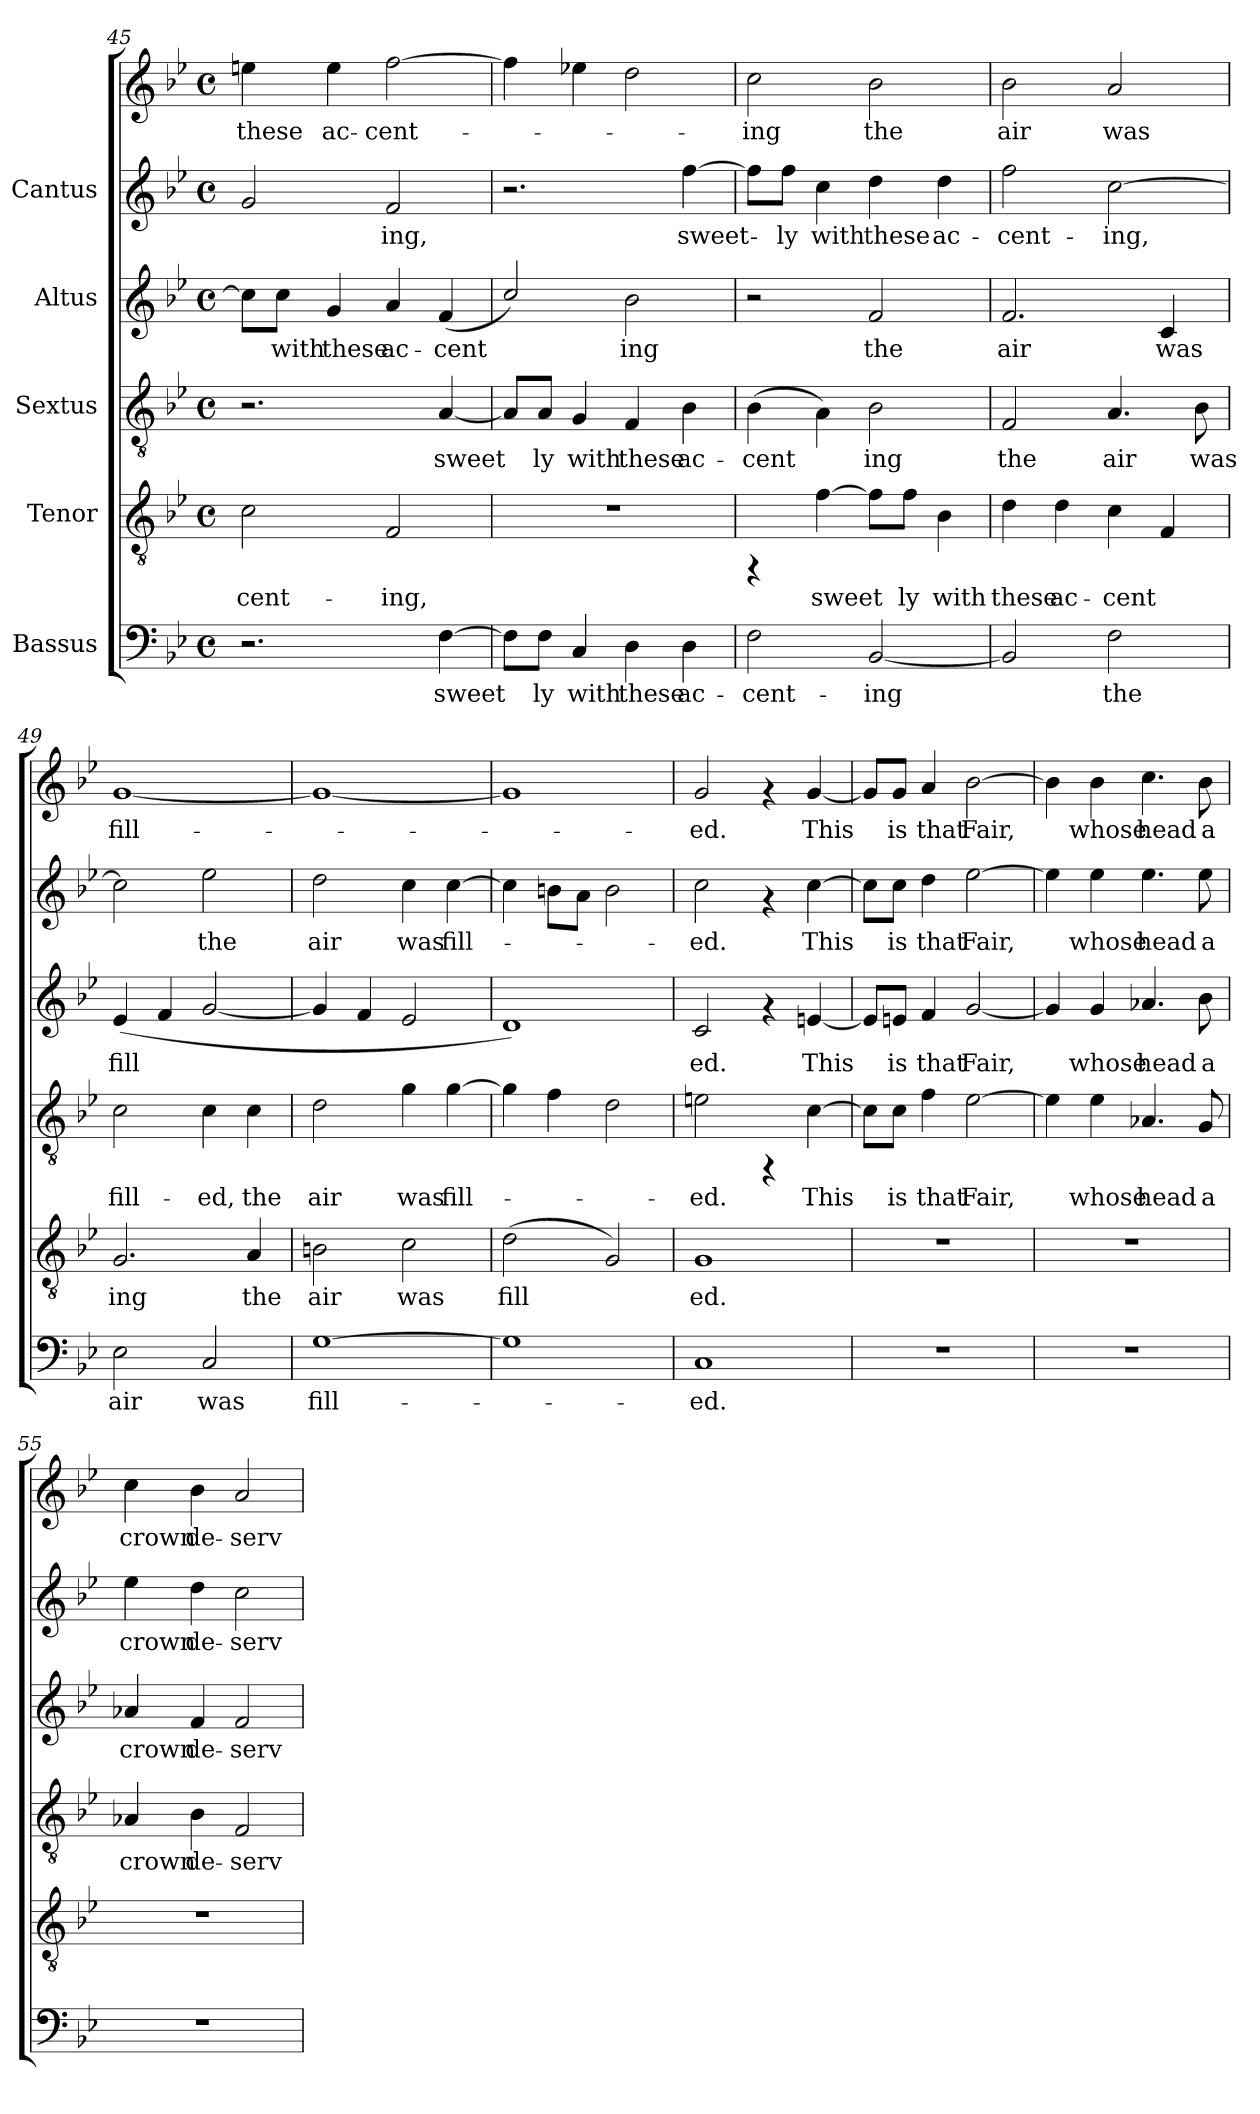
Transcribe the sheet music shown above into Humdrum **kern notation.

**kern	**text	**kern	**text	**kern	**text	**kern	**text	**kern	**text	**kern	**text
*part5	*part5	*part4	*part4	*part3	*part3	*part2	*part2	*part1	*part1	*part1	*part1
*staff6	*staff6	*staff5	*staff5	*staff4	*staff4	*staff3	*staff3	*staff2	*staff2	*staff1	*staff1
*I"Bassus	*	*I"Tenor	*	*I"Sextus	*	*I"Altus	*	*I"Cantus	*	*	*
!!LO:LB:g=z
*clefF4	*	*clefGv2	*	*clefGv2	*	*clefG2	*	*clefG2	*	*clefG2	*
*k[b-e-]	*	*k[b-e-]	*	*k[b-e-]	*	*k[b-e-]	*	*k[b-e-]	*	*k[b-e-]	*
*B-:	*	*B-:	*	*B-:	*	*B-:	*	*B-:	*	*B-:	*
*M4/4	*	*M4/4	*	*M4/4	*	*M4/4	*	*M4/4	*	*M4/4	*
*met(c)	*	*met(c)	*	*met(c)	*	*met(c)	*	*met(c)	*	*met(c)	*
=45	=45	=45	=45	=45	=45	=45	=45	=45	=45	=45	=45
!	!	!	!LO:LY:b:cj	!	!	!	!LO:LY:b:cj	!	!LO:LY:b:cj	!	!LO:LY:b:cj
2.r	.	2c\	-cent-	2.r	.	8cc\L]	.	2g/	-	4een\	-these
!	!	!	!	!	!	!	!LO:LY:b:cj	!	!	!	!
.	.	.	.	.	.	8cc\J	with	.	.	.	.
!	!	!	!	!	!	!	!LO:LY:b:cj	!	!	!	!LO:LY:b:cj
.	.	.	.	.	.	4g/	these	.	.	4ee\	ac-
!	!	!	!LO:LY:b:cj	!	!	!	!LO:LY:b:cj	!	!LO:LY:b:cj	!	!LO:LY:b:cj
.	.	2F/	-ing,	.	.	4a/	ac-	2f/	ing,	[>2ff\	-cent-
!	!LO:LY:b:cj	!	!	!	!LO:LY:b:cj	!	!LO:LY:b:cj	!	!	!	!
[>4F\	sweet-	.	.	[<4A/	sweet-	(<4f/	-cent-	.	.	.	.
=46	=46	=46	=46	=46	=46	=46	=46	=46	=46	=46	=46
!	!LO:LY:b:cj	!	!	!	!LO:LY:b:cj	!	!LO:LY:b:cj	!	!	!	!
8F\L]	-	1r	.	8A/L]	-	2cc/)	-	2.r	.	4ff\]	.
!	!LO:LY:b:cj	!	!	!	!LO:LY:b:cj	!	!	!	!	!	!
8F\J	ly	.	.	8A/J	ly	.	.	.	.	.	.
!	!LO:LY:b:cj	!	!	!	!LO:LY:b:cj	!	!	!	!	!	!
4C/	with	.	.	4G/	with	.	.	.	.	4ee-X\	.
!	!LO:LY:b:cj	!	!	!	!LO:LY:b:cj	!	!LO:LY:b:cj	!	!	!	!
4D\	these	.	.	4F/	these	2b-\	ing	.	.	2dd\	.
!	!LO:LY:b:cj	!	!	!	!LO:LY:b:cj	!	!	!	!LO:LY:b:cj	!	!
4D\	ac-	.	.	4B-\	ac-	.	.	[>4ff\	sweet-	.	.
=47	=47	=47	=47	=47	=47	=47	=47	=47	=47	=47	=47
!	!LO:LY:b:cj	!	!	!	!LO:LY:b:cj	!	!	!	!LO:LY:b:cj	!	!LO:LY:b:cj
2F\	-cent-	4rFF	.	(>4B-\	-cent-	2r	.	8ff\L]	.	2cc\	-ing
!	!	!	!	!	!	!	!	!	!LO:LY:b:cj	!	!
.	.	.	.	.	.	.	.	8ff\J	ly	.	.
!	!	!	!LO:LY:b:cj	!	!LO:LY:b:cj	!	!	!	!LO:LY:b:cj	!	!
.	.	[>4f\	sweet-	4A\)	-	.	.	4cc\	with	.	.
!	!LO:LY:b:cj	!	!LO:LY:b:cj	!	!LO:LY:b:cj	!	!LO:LY:b:cj	!	!LO:LY:b:cj	!	!LO:LY:b:cj
[<2BB-/	-ing	8f\L]	-	2B-\	ing	2f/	the	4dd\	these	2b-\	the
!	!	!	!LO:LY:b:cj	!	!	!	!	!	!	!	!
.	.	8f\J	ly	.	.	.	.	.	.	.	.
!	!	!	!LO:LY:b:cj	!	!	!	!	!	!LO:LY:b:cj	!	!
.	.	4B-\	with	.	.	.	.	4dd\	ac-	.	.
=48	=48	=48	=48	=48	=48	=48	=48	=48	=48	=48	=48
!	!LO:LY:b:cj	!	!LO:LY:b:cj	!	!LO:LY:b:cj	!	!LO:LY:b:cj	!	!LO:LY:b:cj	!	!LO:LY:b:cj
2BB-/]	.	4d\	these	2F/	the	2.f/	air	2ff\	cent-	2b-\	-air
!	!	!	!LO:LY:b:cj	!	!	!	!	!	!	!	!
.	.	4d\	ac-	.	.	.	.	.	.	.	.
!	!LO:LY:b:cj	!	!LO:LY:b:cj	!	!LO:LY:b:cj	!	!	!	!LO:LY:b:cj	!	!LO:LY:b:cj
2F\	the	4c\	-cent	4.A/	air	.	.	[>2cc\	-ing,	2a/	was
!	!	!	!LO:LY:b:cj	!	!	!	!LO:LY:b:cj	!	!	!	!
.	.	4F/	-	.	.	4c/	was	.	.	.	.
!	!	!	!	!	!LO:LY:b:cj	!	!	!	!	!	!
.	.	.	.	8B-\	was	.	.	.	.	.	.
!!LO:PB:g=z
=49	=49	=49	=49	=49	=49	=49	=49	=49	=49	=49	=49
!	!LO:LY:b:cj	!	!LO:LY:b:cj	!	!LO:LY:b:cj	!	!LO:LY:b:cj	!	!LO:LY:b:cj	!	!LO:LY:b:cj
2E-\	air	2.G/	-ing	2c\	fill-	(<4e-/	fill-	2cc\]	-	[<1g	fill-
!	!	!	!	!	!	!	!LO:LY:b:cj	!	!	!	!
.	.	.	.	.	.	4f/	--	.	.	.	.
!	!LO:LY:b:cj	!	!	!	!LO:LY:b:cj	!	!LO:LY:b:cj	!	!LO:LY:b:cj	!	!
2C/	was	.	.	4c\	-ed,	[<2g/	--	2ee-\	the	.	.
!	!	!	!LO:LY:b:cj	!	!LO:LY:b:cj	!	!	!	!	!	!
.	.	4A/	the	4c\	the	.	.	.	.	.	.
=50	=50	=50	=50	=50	=50	=50	=50	=50	=50	=50	=50
!	!LO:LY:b:cj	!	!LO:LY:b:cj	!	!LO:LY:b:cj	!	!	!	!LO:LY:b:cj	!	!
[>1G	fill-	2Bn\	air	2d\	air	4g/]	.	2dd\	air	1g_<	.
.	.	.	.	.	.	4f/	.	.	.	.	.
!	!	!	!LO:LY:b:cj	!	!LO:LY:b:cj	!	!	!	!LO:LY:b:cj	!	!
.	.	2c\	was	4g\	was	2e-/	.	4cc\	was	.	.
!	!	!	!	!	!LO:LY:b:cj	!	!	!	!LO:LY:b:cj	!	!
.	.	.	.	[>4g\	fill-	.	.	[>4cc\	fill-	.	.
=51	=51	=51	=51	=51	=51	=51	=51	=51	=51	=51	=51
!	!	!	!LO:LY:b:cj	!	!	!	!	!	!	!	!
1G]	.	(>2d\	fill-	4g\]	.	1d)	.	4cc\]	.	1g]	.
.	.	.	.	4f\	.	.	.	8bn\L	.	.	.
.	.	.	.	.	.	.	.	8a\J	.	.	.
!	!	!	!LO:LY:b:cj	!	!	!	!	!	!	!	!
.	.	2G/)	--	2d\	.	.	.	2b\	.	.	.
=52	=52	=52	=52	=52	=52	=52	=52	=52	=52	=52	=52
!	!LO:LY:b:cj	!	!LO:LY:b:cj	!	!LO:LY:b:cj	!	!LO:LY:b:cj	!	!LO:LY:b:cj	!	!LO:LY:b:cj
1C	-ed.	1G	-ed.	2en\	-ed.	2c/	-ed.	2cc\	ed.	2g/	-ed.
.	.	.	.	4rFF	.	4rf	.	4rf	.	4rf	.
!	!	!	!	!	!LO:LY:b:cj	!	!LO:LY:b:cj	!	!LO:LY:b:cj	!	!LO:LY:b:cj
.	.	.	.	[>4c\	This	[<4en/	This	[>4cc\	This	[<4g/	This
=53	=53	=53	=53	=53	=53	=53	=53	=53	=53	=53	=53
!	!	!	!	!	!LO:LY:b:cj	!	!LO:LY:b:cj	!	!LO:LY:b:cj	!	!LO:LY:b:cj
1r	.	1r	.	8c\L]	.	8en/L]	.	8cc\L]	.	8g/L]	.
!	!	!	!	!	!LO:LY:b:cj	!	!LO:LY:b:cj	!	!LO:LY:b:cj	!	!LO:LY:b:cj
.	.	.	.	8c\J	is	8en/J	is	8cc\J	is	8g/J	is
!	!	!	!	!	!LO:LY:b:cj	!	!LO:LY:b:cj	!	!LO:LY:b:cj	!	!LO:LY:b:cj
.	.	.	.	4f\	that	4f/	that	4dd\	that	4a/	that
!	!	!	!	!	!LO:LY:b:cj	!	!LO:LY:b:cj	!	!LO:LY:b:cj	!	!LO:LY:b:cj
.	.	.	.	[>2e-\	Fair,	[<2g/	Fair,	[>2ee-\	Fair,	[>2b-\	Fair,
!!LO:LB:g=z
=54	=54	=54	=54	=54	=54	=54	=54	=54	=54	=54	=54
!	!	!	!	!	!LO:LY:b:cj	!	!LO:LY:b:cj	!	!LO:LY:b:cj	!	!LO:LY:b:cj
1r	.	1r	.	4e-\]	.	4g/]	.	4ee-\]	.	4b-\]	.
!	!	!	!	!	!LO:LY:b:cj	!	!LO:LY:b:cj	!	!LO:LY:b:cj	!	!LO:LY:b:cj
.	.	.	.	4e-\	whose	4g/	whose	4ee-\	whose	4b-\	whose
!	!	!	!	!	!LO:LY:b:cj	!	!LO:LY:b:cj	!	!LO:LY:b:cj	!	!LO:LY:b:cj
.	.	.	.	4.A-X/	head	4.a-X/	head	4.ee-\	head	4.cc\	head
!	!	!	!	!	!LO:LY:b:cj	!	!LO:LY:b:cj	!	!LO:LY:b:cj	!	!LO:LY:b:cj
.	.	.	.	8G/	a	8b-\	a	8ee-\	a	8b-\	a
=55	=55	=55	=55	=55	=55	=55	=55	=55	=55	=55	=55
!	!	!	!	!	!LO:LY:b:cj	!	!LO:LY:b:cj	!	!LO:LY:b:cj	!	!LO:LY:b:cj
1r	.	1r	.	4A-X/	crown	4a-X/	crown	4ee-\	-crown	4cc\	crown
!	!	!	!	!	!LO:LY:b:cj	!	!LO:LY:b:cj	!	!LO:LY:b:cj	!	!LO:LY:b:cj
.	.	.	.	4B-\	de-	4f/	de-	4dd\	de-	4b-\	de-
!	!	!	!	!	!LO:LY:b:cj	!	!LO:LY:b:cj	!	!LO:LY:b:cj	!	!LO:LY:b:cj
.	.	.	.	2F/	-serv-	2f/	-serv-	2cc\	-serv-	2a/	-serv-
=	=	=	=	=	=	=	=	=	=	=	=
*-	*-	*-	*-	*-	*-	*-	*-	*-	*-	*-	*-
